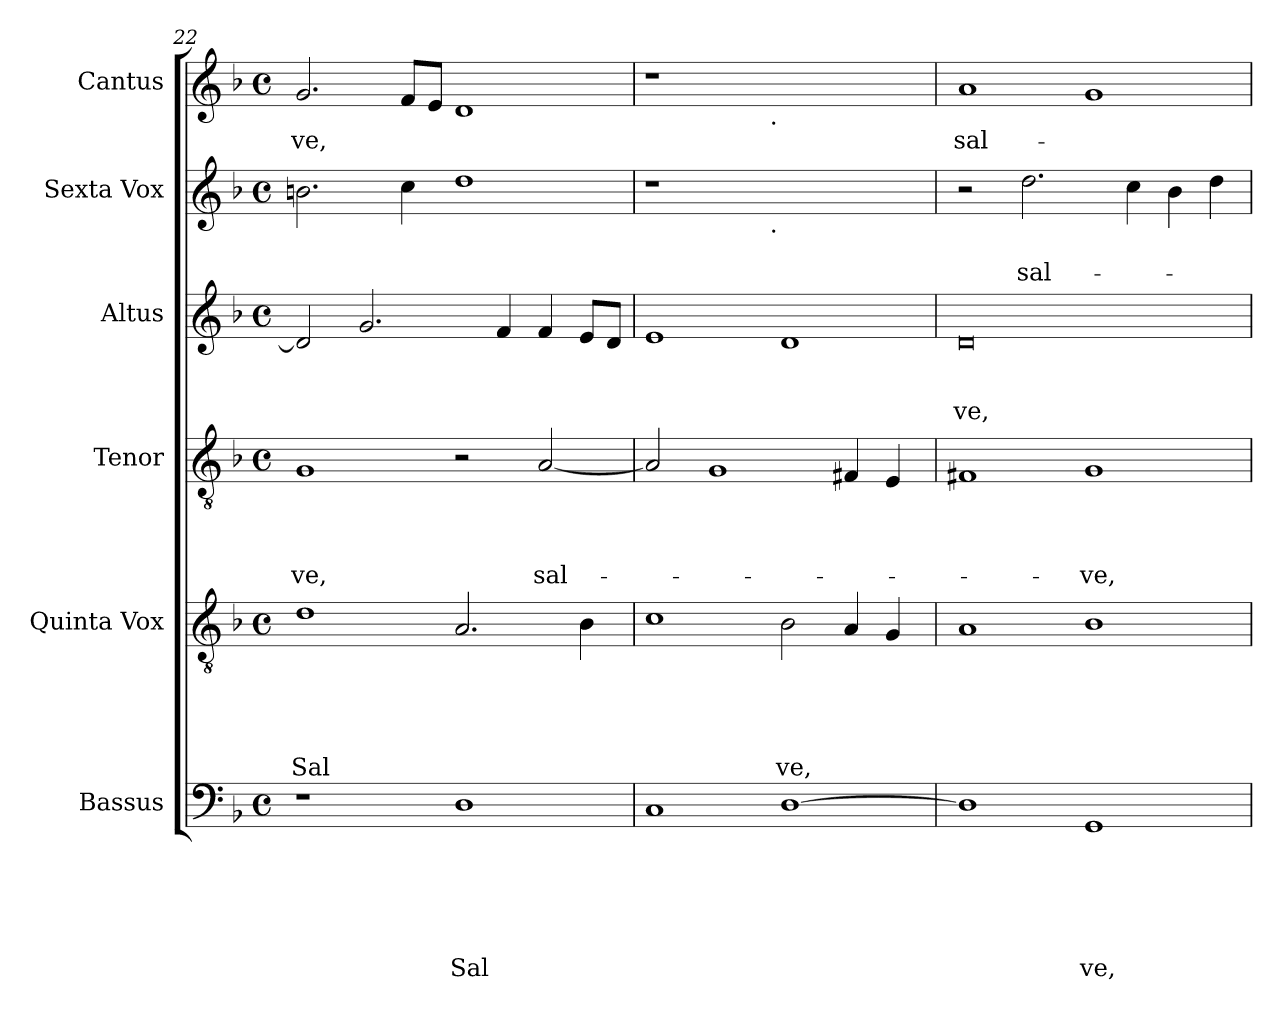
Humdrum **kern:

**kern	**text	**text	**text	**text	**text	**text	**kern	**text	**text	**text	**text	**text	**kern	**text	**text	**text	**text	**kern	**text	**text	**text	**kern	**text	**text	**kern	**text
*part6	*part6	*part6	*part6	*part6	*part6	*part6	*part5	*part5	*part5	*part5	*part5	*part5	*part4	*part4	*part4	*part4	*part4	*part3	*part3	*part3	*part3	*part2	*part2	*part2	*part1	*part1
*staff6	*staff6	*staff6	*staff6	*staff6	*staff6	*staff6	*staff5	*staff5	*staff5	*staff5	*staff5	*staff5	*staff4	*staff4	*staff4	*staff4	*staff4	*staff3	*staff3	*staff3	*staff3	*staff2	*staff2	*staff2	*staff1	*staff1
*I"Bassus	*	*	*	*	*	*	*I"Quinta Vox	*	*	*	*	*	*I"Tenor	*	*	*	*	*I"Altus	*	*	*	*I"Sexta Vox	*	*	*I"Cantus	*
*clefF4	*	*	*	*	*	*	*clefGv2	*	*	*	*	*	*clefGv2	*	*	*	*	*clefG2	*	*	*	*clefG2	*	*	*clefG2	*
*k[b-]	*	*	*	*	*	*	*k[b-]	*	*	*	*	*	*k[b-]	*	*	*	*	*k[b-]	*	*	*	*k[b-]	*	*	*k[b-]	*
*F:	*	*	*	*	*	*	*F:	*	*	*	*	*	*F:	*	*	*	*	*F:	*	*	*	*F:	*	*	*F:	*
*M4/4	*	*	*	*	*	*	*M4/4	*	*	*	*	*	*M4/4	*	*	*	*	*M4/4	*	*	*	*M4/4	*	*	*M4/4	*
*met(c)	*	*	*	*	*	*	*met(c)	*	*	*	*	*	*met(c)	*	*	*	*	*met(c)	*	*	*	*met(c)	*	*	*met(c)	*
=22	=22	=22	=22	=22	=22	=22	=22	=22	=22	=22	=22	=22	=22	=22	=22	=22	=22	=22	=22	=22	=22	=22	=22	=22	=22	=22
!	!	!	!	!	!	!	!	!	!	!	!	!LO:LY:b	!	!	!	!	!LO:LY:b	!	!	!	!	!	!	!	!	!LO:LY:b
1r	.	.	.	.	.	.	1d	.	.	.	.	Sal	1G	.	.	.	-ve,	2d/]	.	.	.	2.bn\	.	.	2.g/	-ve,
.	.	.	.	.	.	.	.	.	.	.	.	.	.	.	.	.	.	2.g/	.	.	.	.	.	.	.	.
.	.	.	.	.	.	.	.	.	.	.	.	.	.	.	.	.	.	.	.	.	.	4cc\	.	.	8f/L	.
.	.	.	.	.	.	.	.	.	.	.	.	.	.	.	.	.	.	.	.	.	.	.	.	.	8e/J	.
!	!	!	!	!	!	!LO:LY:b	!	!	!	!	!	!	!	!	!	!	!	!	!	!	!	!	!	!	!	!
1D	.	.	.	.	.	Sal	2.A/	.	.	.	.	.	2r	.	.	.	.	.	.	.	.	1dd	.	.	1d	.
.	.	.	.	.	.	.	.	.	.	.	.	.	.	.	.	.	.	4f/	.	.	.	.	.	.	.	.
!	!	!	!	!	!	!	!	!	!	!	!	!	!	!	!	!	!LO:LY:b	!	!	!	!	!	!	!	!	!
.	.	.	.	.	.	.	.	.	.	.	.	.	[<2A/	.	.	.	sal-	4f/	.	.	.	.	.	.	.	.
.	.	.	.	.	.	.	4B-\	.	.	.	.	.	.	.	.	.	.	8e/L	.	.	.	.	.	.	.	.
.	.	.	.	.	.	.	.	.	.	.	.	.	.	.	.	.	.	8d/J	.	.	.	.	.	.	.	.
=23!	=23!	=23!	=23!	=23!	=23!	=23!	=23!	=23!	=23!	=23!	=23!	=23!	=23!	=23!	=23!	=23!	=23!	=23!	=23!	=23!	=23!	=23!	=23!	=23!	=23!	=23!
*	*	*	*	*	*	*	*	*	*	*	*	*	*	*	*	*	*	*	*	*	*	*^	*	*	*^	*
1C	.	.	.	.	.	.	1c	.	.	.	.	.	2A/]	.	.	.	.	1e	.	.	.	1r	2ryy	.	.	1r	2ryy	.
.	.	.	.	.	.	.	.	.	.	.	.	.	1G	.	.	.	.	.	.	.	.	.	4...ryy	.	.	.	4...ryy	.
!	!	!	!	!	!	!	!	!	!	!	!	!	!	!	!	!	!	!	!	!	!	!	!	!	!	!	!LO:TX:b:t=.	!
!	!	!	!	!	!	!	!	!	!	!	!	!	!	!	!	!	!	!	!	!	!	!	!LO:TX:b:t=.	!	!	!	!	!
.	.	.	.	.	.	.	.	.	.	.	.	.	.	.	.	.	.	.	.	.	.	.	1ryy	.	.	.	1ryy	.
!	!	!	!	!	!	!	!	!	!	!	!	!LO:LY:b	!	!	!	!	!	!	!	!	!	!	!	!	!	!	!	!
[>1D	.	.	.	.	.	.	2B-\	.	.	.	.	ve,	.	.	.	.	.	1d	.	.	.	1ryy	.	.	.	1ryy	.	.
.	.	.	.	.	.	.	4A/	.	.	.	.	.	4F#X/	.	.	.	.	.	.	.	.	.	.	.	.	.	.	.
.	.	.	.	.	.	.	4G/	.	.	.	.	.	4E/	.	.	.	.	.	.	.	.	.	.	.	.	.	.	.
.	.	.	.	.	.	.	.	.	.	.	.	.	.	.	.	.	.	.	.	.	.	.	32ryy	.	.	.	32ryy	.
!!LO:PB:g=z
=24!	=24!	=24!	=24!	=24!	=24!	=24!	=24!	=24!	=24!	=24!	=24!	=24!	=24!	=24!	=24!	=24!	=24!	=24!	=24!	=24!	=24!	=24!	=24!	=24!	=24!	=24!	=24!	=24!
!	!	!	!	!	!	!	!	!	!	!	!	!	!	!	!	!	!	!	!	!	!LO:LY:b	!	!	!	!	!	!	!LO:LY:b
*	*	*	*	*	*	*	*	*	*	*	*	*	*	*	*	*	*	*	*	*	*	*v	*v	*	*	*	*	*
*	*	*	*	*	*	*	*	*	*	*	*	*	*	*	*	*	*	*	*	*	*	*	*	*	*v	*v	*
1D]	.	.	.	.	.	.	1A	.	.	.	.	.	1F#X	.	.	.	.	0d	.	.	-ve,	2r	.	.	1a	sal-
!	!	!	!	!	!	!	!	!	!	!	!	!	!	!	!	!	!	!	!	!	!	!	!	!LO:LY:b	!	!
.	.	.	.	.	.	.	.	.	.	.	.	.	.	.	.	.	.	.	.	.	.	2.dd\	.	sal-	.	.
!	!	!	!	!	!	!LO:LY:b	!	!	!	!	!	!	!	!	!	!	!LO:LY:b	!	!	!	!	!	!	!	!	!
1GG	.	.	.	.	.	ve,	1B-	.	.	.	.	.	1G	.	.	.	-ve,	.	.	.	.	.	.	.	1g	.
.	.	.	.	.	.	.	.	.	.	.	.	.	.	.	.	.	.	.	.	.	.	4cc\	.	.	.	.
.	.	.	.	.	.	.	.	.	.	.	.	.	.	.	.	.	.	.	.	.	.	4b-\	.	.	.	.
.	.	.	.	.	.	.	.	.	.	.	.	.	.	.	.	.	.	.	.	.	.	4dd\	.	.	.	.
=!	=!	=!	=!	=!	=!	=!	=!	=!	=!	=!	=!	=!	=!	=!	=!	=!	=!	=!	=!	=!	=!	=!	=!	=!	=!	=!
*-	*-	*-	*-	*-	*-	*-	*-	*-	*-	*-	*-	*-	*-	*-	*-	*-	*-	*-	*-	*-	*-	*-	*-	*-	*-	*-
